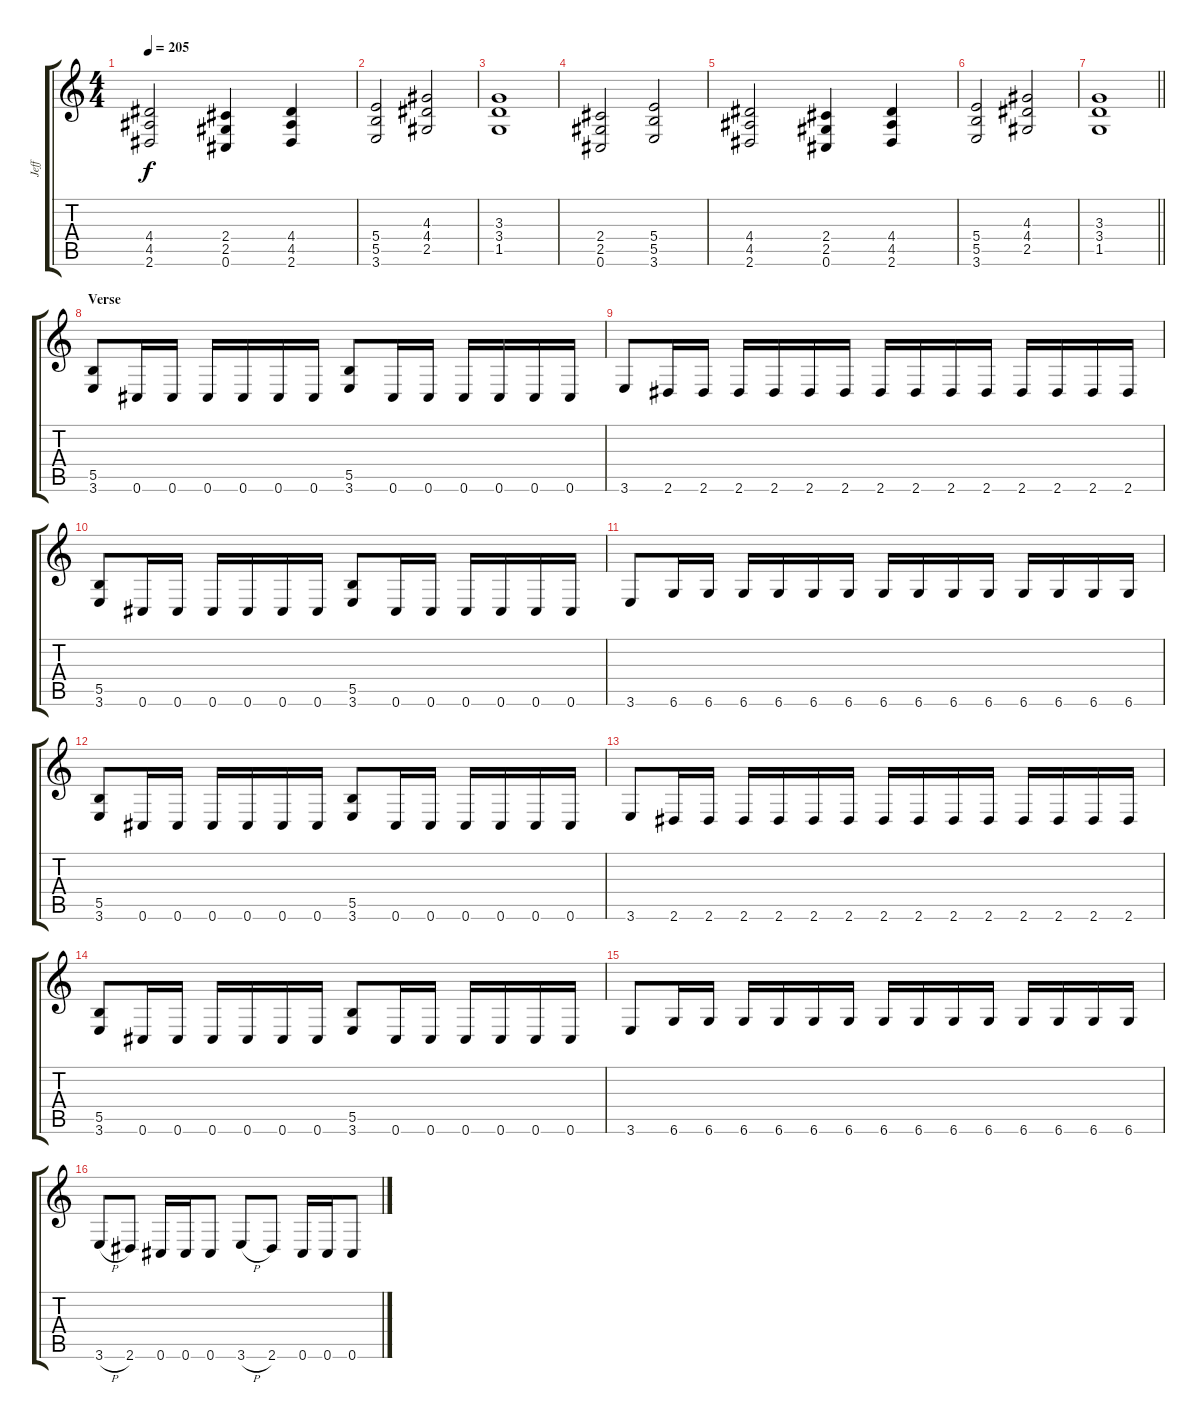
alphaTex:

\track ("Jeff" "Jeff") {instrument distortionguitar}
\staff {score tabs}
\tuning (Db4 Ab3 E3 B2 Gb2 Db2) {hide}
\ts (4 4)
\tempo 205
\clef g2
\ks c
(4.4 4.5 2.6).2{dy f} (2.4 2.5 0.6).4 (4.4 4.5 2.6).4 |
(5.4 5.5 3.6).2 (4.3 4.4 2.5).2 |
(3.3 3.4 1.5).1 |
(2.4 2.5 0.6).2 (5.4 5.5 3.6).2 |
(4.4 4.5 2.6).2 (2.4 2.5 0.6).4 (4.4 4.5 2.6).4 |
(5.4 5.5 3.6).2 (4.3 4.4 2.5).2 |
\barLineRight lightlight
(3.3 3.4 1.5).1 |
\section ("" "Verse")
(5.5 3.6).8 0.6.16 0.6.16 0.6.16 0.6.16 0.6.16 0.6.16 (5.5 3.6).8 0.6.16 0.6.16 0.6.16 0.6.16 0.6.16 0.6.16 |
3.6.8 2.6.16 2.6.16 2.6.16 2.6.16 2.6.16 2.6.16 2.6.16 2.6.16 2.6.16 2.6.16 2.6.16 2.6.16 2.6.16 2.6.16 |
(5.5 3.6).8 0.6.16 0.6.16 0.6.16 0.6.16 0.6.16 0.6.16 (5.5 3.6).8 0.6.16 0.6.16 0.6.16 0.6.16 0.6.16 0.6.16 |
3.6.8 6.6.16 6.6.16 6.6.16 6.6.16 6.6.16 6.6.16 6.6.16 6.6.16 6.6.16 6.6.16 6.6.16 6.6.16 6.6.16 6.6.16 |
(5.5 3.6).8 0.6.16 0.6.16 0.6.16 0.6.16 0.6.16 0.6.16 (5.5 3.6).8 0.6.16 0.6.16 0.6.16 0.6.16 0.6.16 0.6.16 |
3.6.8 2.6.16 2.6.16 2.6.16 2.6.16 2.6.16 2.6.16 2.6.16 2.6.16 2.6.16 2.6.16 2.6.16 2.6.16 2.6.16 2.6.16 |
(5.5 3.6).8 0.6.16 0.6.16 0.6.16 0.6.16 0.6.16 0.6.16 (5.5 3.6).8 0.6.16 0.6.16 0.6.16 0.6.16 0.6.16 0.6.16 |
3.6.8 6.6.16 6.6.16 6.6.16 6.6.16 6.6.16 6.6.16 6.6.16 6.6.16 6.6.16 6.6.16 6.6.16 6.6.16 6.6.16 6.6.16 |
3.6{h}.8 2.6.8 0.6.16 0.6.16 0.6.8 3.6{h}.8 2.6.8 0.6.16 0.6.16 0.6.8
